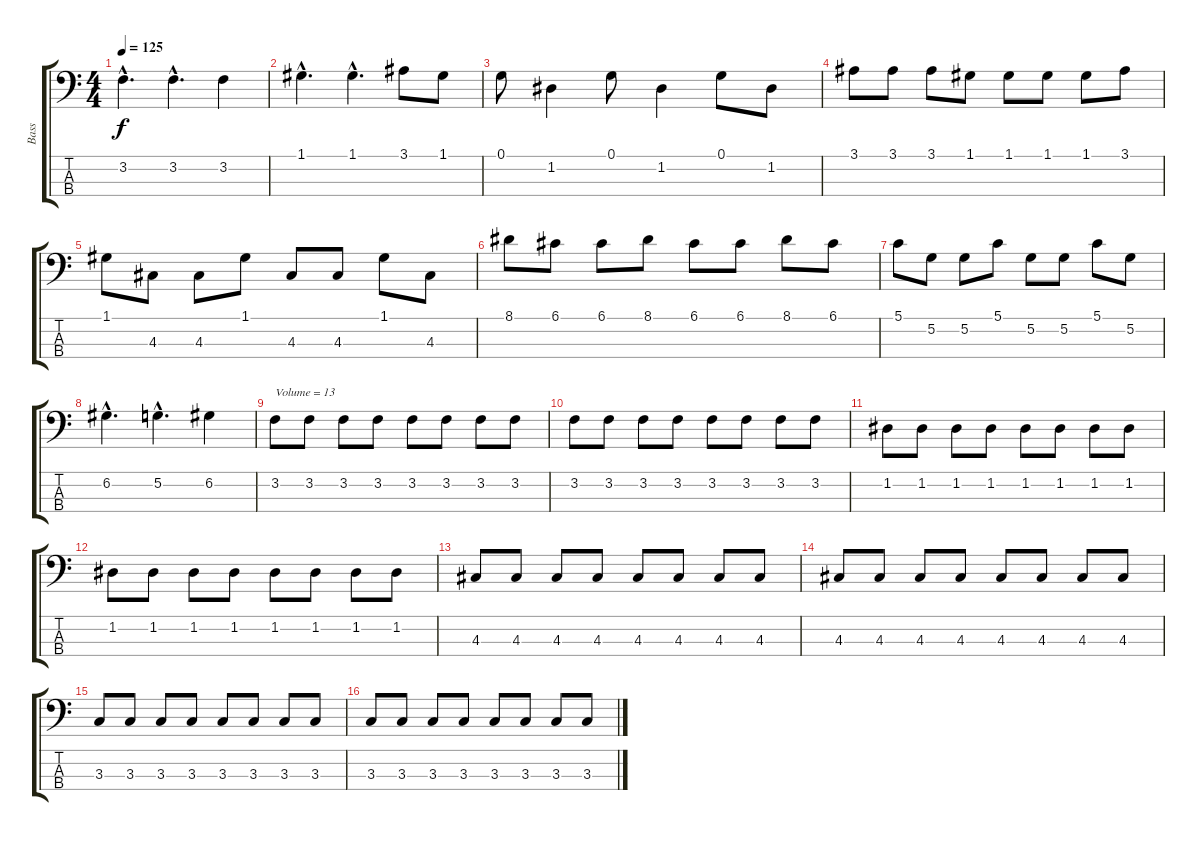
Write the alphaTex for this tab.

\track ("Bass" "Bass") {instrument electricbasspick}
\staff {score tabs}
\tuning (G2 D2 A1 E1) {hide}
\ts (4 4)
\tempo 125
\clef f4
\ks c
3.2{hac}.4{d dy f} 3.2{hac}.4{d} 3.2.4 |
1.1{hac}.4{d} 1.1{hac}.4{d} 3.1.8 1.1.8 |
0.1.8 1.2.4 0.1.8 1.2.4 0.1.8 1.2.8 |
3.1.8 3.1.8 3.1.8 1.1.8 1.1.8 1.1.8 1.1.8 3.1.8 |
1.1.8 4.3.8 4.3.8 1.1.8 4.3.8 4.3.8 1.1.8 4.3.8 |
8.1.8 6.1.8 6.1.8 8.1.8 6.1.8 6.1.8 8.1.8 6.1.8 |
5.1.8 5.2.8 5.2.8 5.1.8 5.2.8 5.2.8 5.1.8 5.2.8 |
6.2{hac}.4{d} 5.2{hac}.4{d} 6.2.4 |
3.2.8{txt "Volume = 13" volume 13} 3.2.8 3.2.8 3.2.8 3.2.8 3.2.8 3.2.8 3.2.8 |
3.2.8 3.2.8 3.2.8 3.2.8 3.2.8 3.2.8 3.2.8 3.2.8 |
1.2.8 1.2.8 1.2.8 1.2.8 1.2.8 1.2.8 1.2.8 1.2.8 |
1.2.8 1.2.8 1.2.8 1.2.8 1.2.8 1.2.8 1.2.8 1.2.8 |
4.3.8 4.3.8 4.3.8 4.3.8 4.3.8 4.3.8 4.3.8 4.3.8 |
4.3.8 4.3.8 4.3.8 4.3.8 4.3.8 4.3.8 4.3.8 4.3.8 |
3.3.8 3.3.8 3.3.8 3.3.8 3.3.8 3.3.8 3.3.8 3.3.8 |
3.3.8 3.3.8 3.3.8 3.3.8 3.3.8 3.3.8 3.3.8 3.3.8
